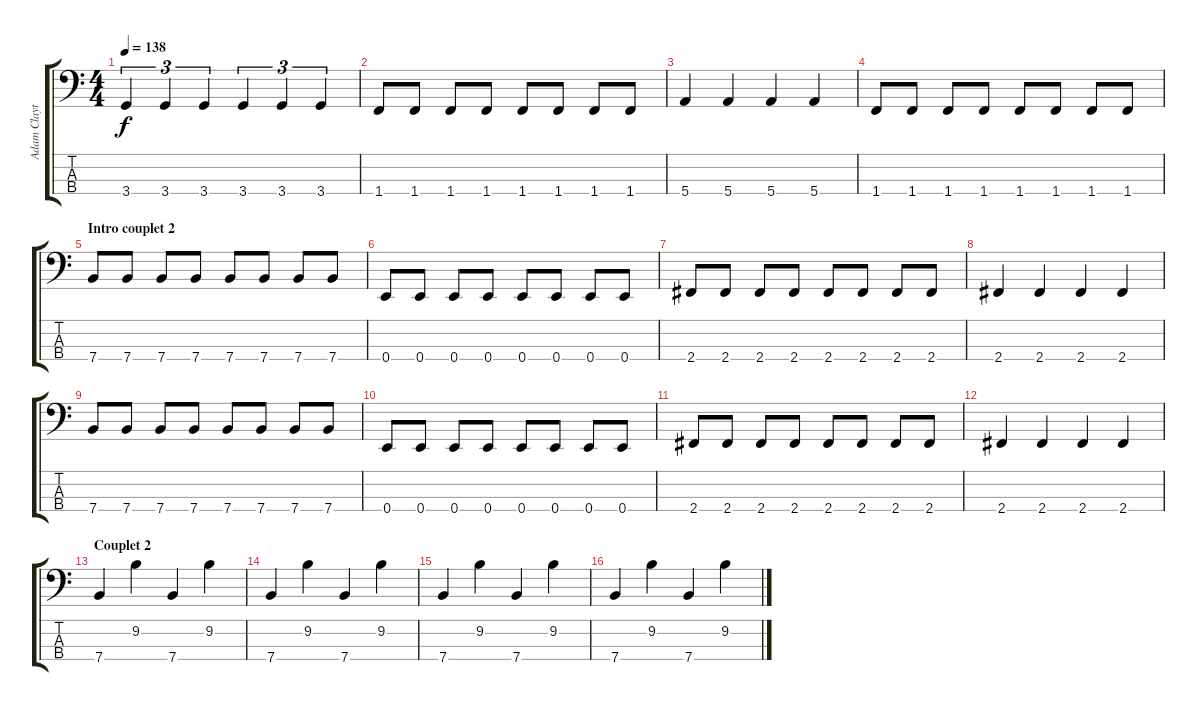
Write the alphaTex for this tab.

\track ("Adam Clayton" "Adam Clayt") {instrument electricbassfinger}
\staff {score tabs}
\tuning (G2 D2 A1 E1) {hide}
\ts (4 4)
\tempo 138
\clef f4
\ks c
3.4.4{tu (3 2) dy f} 3.4.4{tu (3 2)} 3.4.4{tu (3 2)} 3.4.4{tu (3 2)} 3.4.4{tu (3 2)} 3.4.4{tu (3 2)} |
1.4.8 1.4.8 1.4.8 1.4.8 1.4.8 1.4.8 1.4.8 1.4.8 |
5.4.4 5.4.4 5.4.4 5.4.4 |
1.4.8 1.4.8 1.4.8 1.4.8 1.4.8 1.4.8 1.4.8 1.4.8 |
\section ("" "Intro couplet 2")
7.4.8 7.4.8 7.4.8 7.4.8 7.4.8 7.4.8 7.4.8 7.4.8 |
0.4.8 0.4.8 0.4.8 0.4.8 0.4.8 0.4.8 0.4.8 0.4.8 |
2.4.8 2.4.8 2.4.8 2.4.8 2.4.8 2.4.8 2.4.8 2.4.8 |
2.4.4 2.4.4 2.4.4 2.4.4 |
7.4.8 7.4.8 7.4.8 7.4.8 7.4.8 7.4.8 7.4.8 7.4.8 |
0.4.8 0.4.8 0.4.8 0.4.8 0.4.8 0.4.8 0.4.8 0.4.8 |
2.4.8 2.4.8 2.4.8 2.4.8 2.4.8 2.4.8 2.4.8 2.4.8 |
2.4.4 2.4.4 2.4.4 2.4.4 |
\section ("" "Couplet 2")
7.4.4 9.2.4 7.4.4 9.2.4 |
7.4.4 9.2.4 7.4.4 9.2.4 |
7.4.4 9.2.4 7.4.4 9.2.4 |
7.4.4 9.2.4 7.4.4 9.2.4
